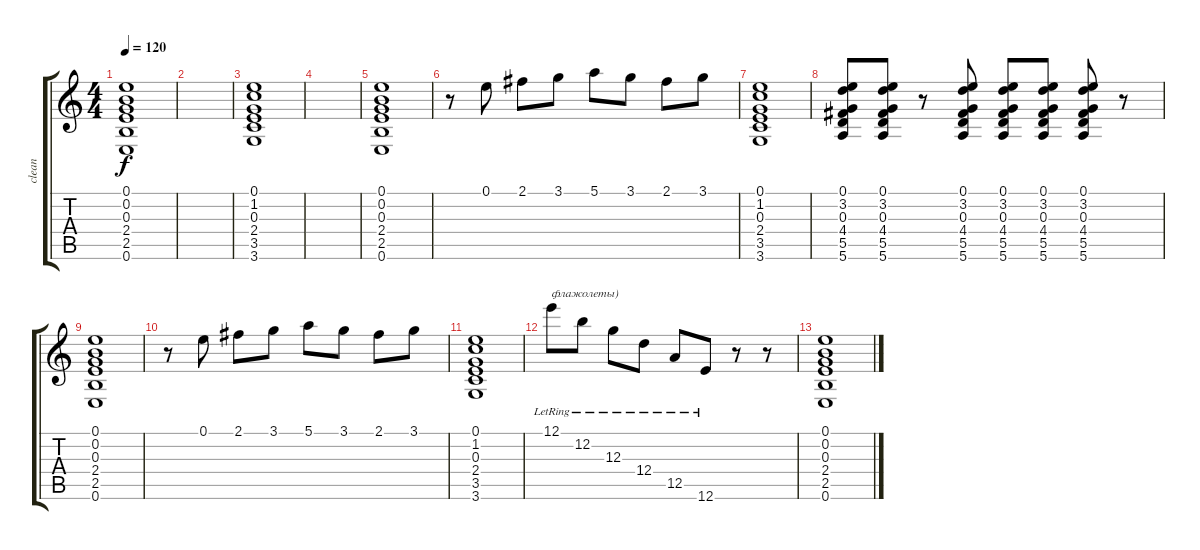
\track ("clean" "clean") {instrument acousticguitarsteel}
\staff {score tabs}
\tuning (E4 B3 G3 D3 A2 E2) {hide}
\ts (4 4)
\tempo 120
\clef g2
\ks c
(0.1 0.2 0.3 2.4 2.5 0.6).1{dy f} |
|
(0.1 1.2 0.3 2.4 3.5 3.6).1 |
|
(0.1 0.2 0.3 2.4 2.5 0.6).1 |
r.8 0.1.8 2.1.8 3.1.8 5.1.8 3.1.8 2.1.8 3.1.8 |
(0.1 1.2 0.3 2.4 3.5 3.6).1 |
(0.1 3.2 0.3 4.4 5.5 5.6).8 (0.1 3.2 0.3 4.4 5.5 5.6).8 r.8 (0.1 3.2 0.3 4.4 5.5 5.6).8 (0.1 3.2 0.3 4.4 5.5 5.6).8 (0.1 3.2 0.3 4.4 5.5 5.6).8 (0.1 3.2 0.3 4.4 5.5 5.6).8 r.8 |
(0.1 0.2 0.3 2.4 2.5 0.6).1 |
r.8 0.1.8 2.1.8 3.1.8 5.1.8 3.1.8 2.1.8 3.1.8 |
(0.1 1.2 0.3 2.4 3.5 3.6).1 |
12.1{lr}.8{txt "флажолеты)"} 12.2{lr}.8 12.3{lr}.8 12.4{lr}.8 12.5{lr}.8 12.6{lr}.8 r.8 r.8 |
(0.1 0.2 0.3 2.4 2.5 0.6).1
